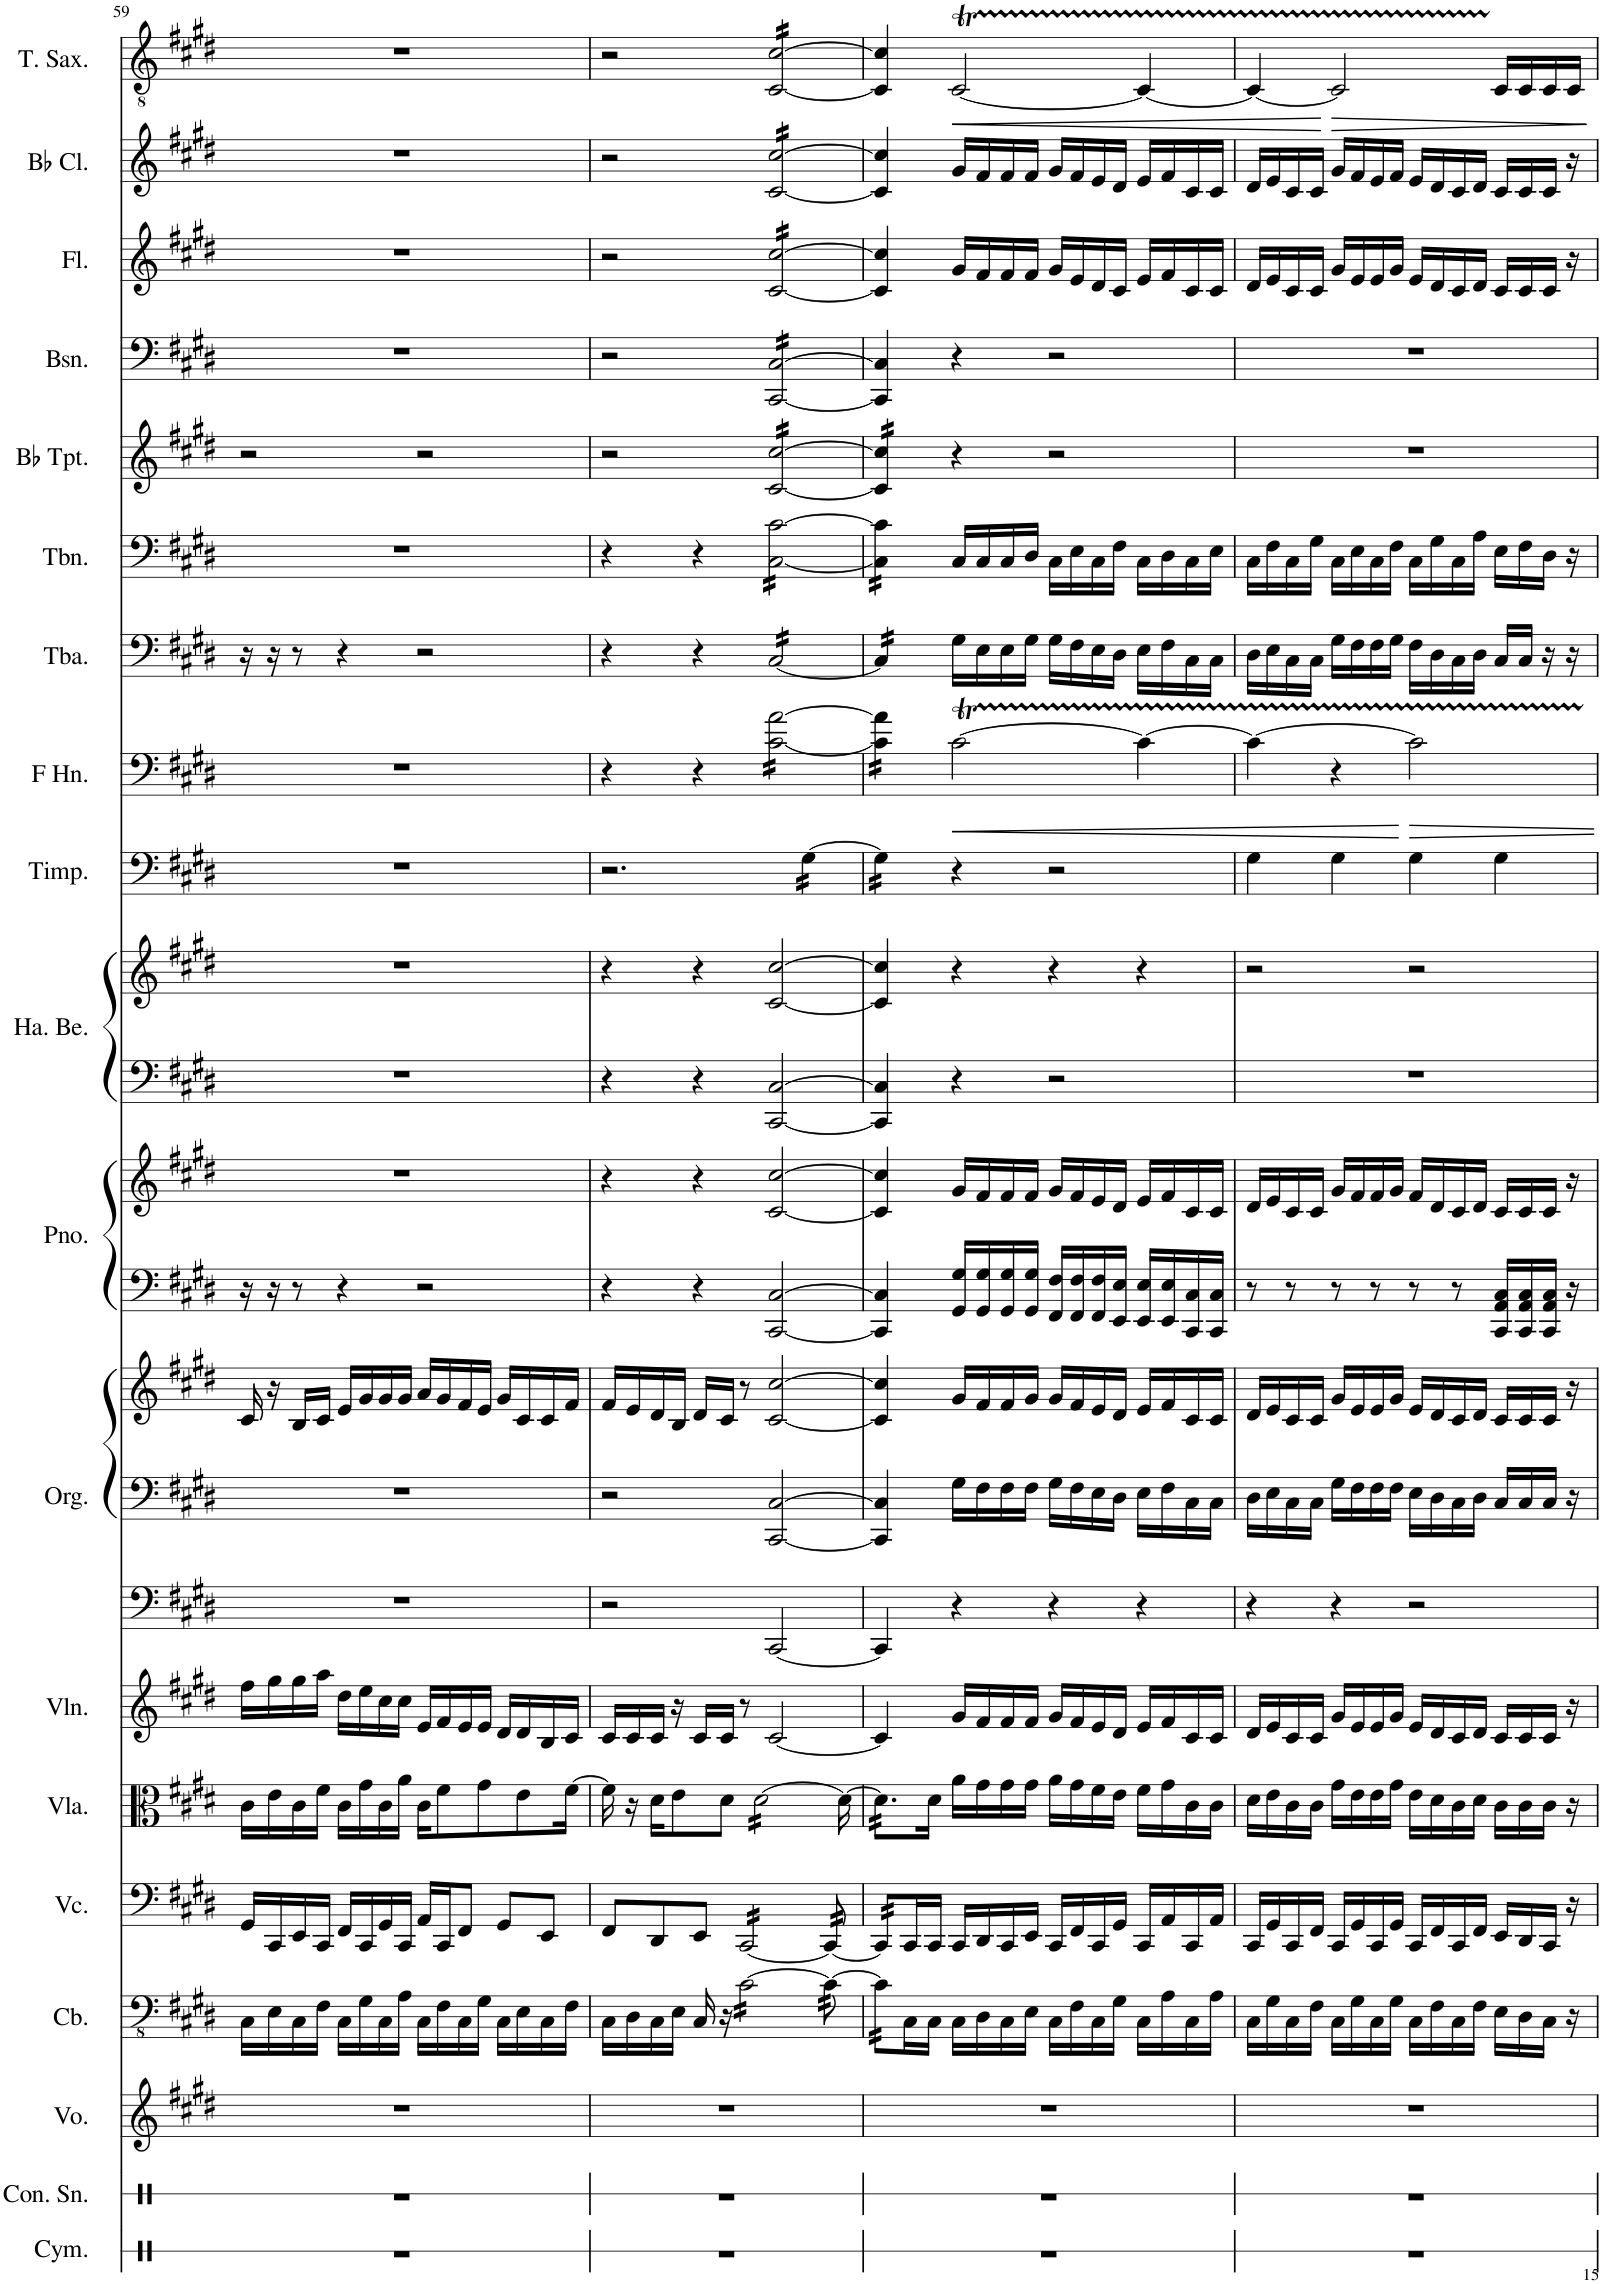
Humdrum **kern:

**kern	**kern	**kern	**kern	**kern	**kern	**kern	**kern	**kern	**kern	**kern	**kern	**kern	**kern	**kern	**kern	**dynam	**kern	**kern	**kern	**kern	**kern	**kern	**kern	**dynam
*part19	*part18	*part17	*part16	*part15	*part14	*part13	*part12	*part12	*part12	*part11	*part11	*part10	*part10	*part9	*part8	*part8	*part7	*part6	*part5	*part4	*part3	*part2	*part1	*part1
*staff23	*staff22	*staff21	*staff20	*staff19	*staff18	*staff17	*staff16	*staff15	*staff14	*staff13	*staff12	*staff11	*staff10	*staff9	*staff8	*staff8	*staff7	*staff6	*staff5	*staff4	*staff3	*staff2	*staff1	*staff1
*I"Cymbal	*I"Concert Snare Drum	*I"Voice	*I"Contrabass	*I"Violoncello	*I"Viola	*I"Violin	*I"Organ	*	*	*I"Piano	*	*I"Hand Bells	*	*I"Timpani	*I"Horn in F	*	*I"Tuba	*I"Trombone	*I"Bb Trumpet	*I"Bassoon	*I"Flute	*I"Bb Clarinet	*I"Tenor Saxophone	*
*I'Cym.	*I'Con. Sn.	*I'Vo.	*I'Cb.	*I'Vc.	*I'Vla.	*I'Vln.	*I'Org.	*	*	*I'Pno.	*	*I'Ha. Be.	*	*I'Timp.	*	*	*I'Tba.	*I'Tbn.	*I'Bb Tpt.	*I'Bsn.	*I'Fl.	*I'Bb Cl.	*I'T. Sax.	*
!!LO:PB:g=z
*clefX	*clefX	*clefG2	*clefFv4	*clefF4	*clefC3	*clefG2	*clefF4	*clefF4	*clefG2	*clefF4	*clefG2	*clefF4	*clefG2	*clefF4	*clefF4	*	*clefF4	*clefF4	*clefG2	*clefF4	*clefG2	*clefG2	*clefGv2	*
*	*	*	*ITrd7c12	*	*	*	*	*	*	*	*	*	*	*	*ITrd4c7	*	*	*	*ITrd1c2	*	*	*ITrd1c2	*ITrd8c14	*
*k[]	*k[]	*k[f#c#g#d#]	*k[f#c#g#d#]	*k[f#c#g#d#]	*k[f#c#g#d#]	*k[f#c#g#d#]	*k[f#c#g#d#]	*k[f#c#g#d#]	*k[f#c#g#d#]	*k[f#c#g#d#]	*k[f#c#g#d#]	*k[f#c#g#d#]	*k[f#c#g#d#]	*k[f#c#g#d#]	*k[f#c#g#d#]	*	*k[f#c#g#d#]	*k[f#c#g#d#]	*k[f#c#g#d#]	*k[f#c#g#d#]	*k[f#c#g#d#]	*k[f#c#g#d#]	*k[f#c#g#d#]	*
*M4/4	*M4/4	*M4/4	*M4/4	*M4/4	*M4/4	*M4/4	*M4/4	*M4/4	*M4/4	*M4/4	*M4/4	*M4/4	*M4/4	*M4/4	*M4/4	*	*M4/4	*M4/4	*M4/4	*M4/4	*M4/4	*M4/4	*M4/4	*
=59	=59	=59	=59	=59	=59	=59	=59	=59	=59	=59	=59	=59	=59	=59	=59	=59	=59	=59	=59	=59	=59	=59	=59	=59
1r	1r	1r	16CC#\LL	16GG#/LL	16c#\LL	16ff#\LL	1r	1r	16c#/	16r	1r	1r	1r	1r	1r	.	16r	1r	2r	1r	1r	1r	1r	.
.	.	.	16EE\	16CC#/	16e\	16gg#\	.	.	16r	16r	.	.	.	.	.	.	16r	.	.	.	.	.	.	.
.	.	.	16CC#\	16EE/	16c#\	16gg#\	.	.	16B/LL	8r	.	.	.	.	.	.	8r	.	.	.	.	.	.	.
.	.	.	16FF#\JJ	16CC#/JJ	16f#\JJ	16aa\JJ	.	.	16c#/JJ	.	.	.	.	.	.	.	.	.	.	.	.	.	.	.
.	.	.	16CC#\LL	16FF#/LL	16c#\LL	16dd#\LL	.	.	16e/LL	4r	.	.	.	.	.	.	4r	.	.	.	.	.	.	.
.	.	.	16GG#\	16CC#/	16g#\	16ee\	.	.	16g#/	.	.	.	.	.	.	.	.	.	.	.	.	.	.	.
.	.	.	16CC#\	16GG#/	16c#\	16cc#\	.	.	16g#/	.	.	.	.	.	.	.	.	.	.	.	.	.	.	.
.	.	.	16AA\JJ	16CC#/JJ	16a\JJ	16cc#\JJ	.	.	16g#/JJ	.	.	.	.	.	.	.	.	.	.	.	.	.	.	.
.	.	.	16CC#\LL	16AA/LL	16c#\KL	16e/LL	.	.	16a/LL	2r	.	.	.	.	.	.	2r	.	2r	.	.	.	.	.
.	.	.	16FF#\	16CC#/J	8f#\	16f#/	.	.	16g#/	.	.	.	.	.	.	.	.	.	.	.	.	.	.	.
.	.	.	16CC#\	8FF#/J	.	16e/	.	.	16f#/	.	.	.	.	.	.	.	.	.	.	.	.	.	.	.
.	.	.	16GG#\JJ	.	8g#\	16e/JJ	.	.	16e/JJ	.	.	.	.	.	.	.	.	.	.	.	.	.	.	.
.	.	.	16CC#\LL	8GG#/L	.	16d#/LL	.	.	16g#/LL	.	.	.	.	.	.	.	.	.	.	.	.	.	.	.
.	.	.	16EE\	.	8e\	16d#/	.	.	16c#/	.	.	.	.	.	.	.	.	.	.	.	.	.	.	.
.	.	.	16CC#\	8EE/J	.	16B/	.	.	16c#/	.	.	.	.	.	.	.	.	.	.	.	.	.	.	.
.	.	.	16FF#\JJ	.	[16f#\Jk	16c#/JJ	.	.	16f#/JJ	.	.	.	.	.	.	.	.	.	.	.	.	.	.	.
=60	=60	=60	=60	=60	=60	=60	=60	=60	=60	=60	=60	=60	=60	=60	=60	=60	=60	=60	=60	=60	=60	=60	=60	=60
1r	1r	1r	16CC#\LL	8FF#/L	16f#\]	16c#/LL	2r	2r	16f#/LL	4r	4r	4r	4r	2.r	4r	.	4r	4r	2r	2r	2r	2r	2r	.
.	.	.	16DD#\	.	16r	16c#/	.	.	16e/	.	.	.	.	.	.	.	.	.	.	.	.	.	.	.
.	.	.	16CC#\	8DD#/	16d#\KL	16c#/JJ	.	.	16d#/	.	.	.	.	.	.	.	.	.	.	.	.	.	.	.
.	.	.	16EE\JJ	.	8e\	16r	.	.	16B/JJ	.	.	.	.	.	.	.	.	.	.	.	.	.	.	.
.	.	.	16CC#/	8EE/J	.	16c#/LL	.	.	16d#/LL	4r	4r	4r	4r	.	4r	.	4r	4r	.	.	.	.	.	.
.	.	.	16r	.	8d#\J	16c#/JJ	.	.	16c#/JJ	.	.	.	.	.	.	.	.	.	.	.	.	.	.	.
*	*	*	*tremolo	*	*	*	*	*	*	*	*	*	*	*	*	*	*	*	*	*	*	*	*	*
*	*	*	*	*tremolo	*	*	*	*	*	*	*	*	*	*	*	*	*	*	*	*	*	*	*	*
.	.	.	[16C#\LL	[16CC#/LL	.	8r	.	.	8r	.	.	.	.	.	.	.	.	.	.	.	.	.	.	.
*	*	*	*	*	*tremolo	*	*	*	*	*	*	*	*	*	*	*	*	*	*	*	*	*	*	*
.	.	.	16C#\	16CC#/	[16d#\LL	.	.	.	.	.	.	.	.	.	.	.	.	.	.	.	.	.	.	.
*	*	*	*	*	*	*	*	*	*	*	*	*	*	*	*tremolo	*	*	*	*	*	*	*	*	*
*	*	*	*	*	*	*	*	*	*	*	*	*	*	*	*	*	*tremolo	*	*	*	*	*	*	*
*	*	*	*	*	*	*	*	*	*	*	*	*	*	*	*	*	*	*tremolo	*	*	*	*	*	*
*	*	*	*	*	*	*	*	*	*	*	*	*	*	*	*	*	*	*	*tremolo	*	*	*	*	*
*	*	*	*	*	*	*	*	*	*	*	*	*	*	*	*	*	*	*	*	*tremolo	*	*	*	*
*	*	*	*	*	*	*	*	*	*	*	*	*	*	*	*	*	*	*	*	*	*tremolo	*	*	*
*	*	*	*	*	*	*	*	*	*	*	*	*	*	*	*	*	*	*	*	*	*	*tremolo	*	*
*	*	*	*	*	*	*	*	*	*	*	*	*	*	*	*	*	*	*	*	*	*	*	*tremolo	*
.	.	.	16C#\	16CC#/	16d#\	[2c#/	[2CC#/	[2CC#/ [2C#/	[2c#/ [2cc#/	[2CC#/ [2C#/	[2c#/ [2cc#/	[2CC#/ [2C#/	[2c#/ [2cc#/	.	[16c#\ [16a\LL	.	[16C#/LL	[16C#\ [16c#\LL	[16c#/ [16cc#/LL	[16CC#/ [16C#/LL	[16c#/ [16cc#/LL	[16c#/ [16cc#/LL	[16C#/ [16c#/LL	.
.	.	.	16C#\	16CC#/	16d#\	.	.	.	.	.	.	.	.	.	16c#\ 16a\	.	16C#/	16C#\ 16c#\	16c#/ 16cc#/	16CC#/ 16C#/	16c#/ 16cc#/	16c#/ 16cc#/	16C#/ 16c#/	.
.	.	.	16C#\	16CC#/	16d#\	.	.	.	.	.	.	.	.	.	16c#\ 16a\	.	16C#/	16C#\ 16c#\	16c#/ 16cc#/	16CC#/ 16C#/	16c#/ 16cc#/	16c#/ 16cc#/	16C#/ 16c#/	.
.	.	.	16C#\	16CC#/	16d#\	.	.	.	.	.	.	.	.	.	16c#\ 16a\	.	16C#/	16C#\ 16c#\	16c#/ 16cc#/	16CC#/ 16C#/	16c#/ 16cc#/	16c#/ 16cc#/	16C#/ 16c#/	.
*	*	*	*	*	*	*	*	*	*	*	*	*	*	*tremolo	*	*	*	*	*	*	*	*	*	*
.	.	.	16C#\	16CC#/	16d#\	.	.	.	.	.	.	.	.	[16G#\LL	16c#\ 16a\	.	16C#/	16C#\ 16c#\	16c#/ 16cc#/	16CC#/ 16C#/	16c#/ 16cc#/	16c#/ 16cc#/	16C#/ 16c#/	.
.	.	.	16C#\JJ	16CC#/JJ	16d#\	.	.	.	.	.	.	.	.	16G#\	16c#\ 16a\	.	16C#/	16C#\ 16c#\	16c#/ 16cc#/	16CC#/ 16C#/	16c#/ 16cc#/	16c#/ 16cc#/	16C#/ 16c#/	.
.	.	.	32C#\	32CC#/	16d#\JJ	.	.	.	.	.	.	.	.	16G#\	16c#\ 16a\	.	16C#/	16C#\ 16c#\	16c#/ 16cc#/	16CC#/ 16C#/	16c#/ 16cc#/	16c#/ 16cc#/	16C#/ 16c#/	.
*	*	*	*	*	*Xtremolo	*	*	*	*	*	*	*	*	*	*	*	*	*	*	*	*	*	*	*
.	.	.	32C#\	32CC#/	.	.	.	.	.	.	.	.	.	.	.	.	.	.	.	.	.	.	.	.
.	.	.	32C#\	32CC#/	16d#\_	.	.	.	.	.	.	.	.	16G#\JJ	16c#\ 16a\JJ	.	16C#/JJ	16C#\ 16c#\JJ	16c#/ 16cc#/JJ	16CC#/ 16C#/JJ	16c#/ 16cc#/JJ	16c#/ 16cc#/JJ	16C#/ 16c#/JJ	.
*	*	*	*	*	*	*	*	*	*	*	*	*	*	*	*	*	*	*	*	*	*	*	*Xtremolo	*
*	*	*	*	*	*	*	*	*	*	*	*	*	*	*	*	*	*	*	*	*	*	*Xtremolo	*	*
*	*	*	*	*	*	*	*	*	*	*	*	*	*	*	*	*	*	*	*	*	*Xtremolo	*	*	*
*	*	*	*	*	*	*	*	*	*	*	*	*	*	*	*	*	*	*	*	*Xtremolo	*	*	*	*
.	.	.	32C#\	32CC#/	.	.	.	.	.	.	.	.	.	.	.	.	.	.	.	.	.	.	.	.
=61	=61	=61	=61	=61	=61	=61	=61	=61	=61	=61	=61	=61	=61	=61	=61	=61	=61	=61	=61	=61	=61	=61	=61	=61
*	*	*	*	*	*tremolo	*	*	*	*	*	*	*	*	*	*	*	*	*	*	*	*	*	*	*
1r	1r	1r	32C#\]LLL	32CC#/]LLL	32d#\]LLL	4c#/]	4CC#/]	4CC#/] 4C#/]	4c#/] 4cc#/]	4CC#/] 4C#/]	4c#/] 4cc#/]	4CC#/] 4C#/]	4c#/] 4cc#/]	16G#\]LL	16c#\] 16a\]LL	.	16C#/]LL	16C#\] 16c#\]LL	16c#/] 16cc#/]LL	4CC#/] 4C#/]	4c#/] 4cc#/]	4c#/] 4cc#/]	4C#/] 4c#/]	.
.	.	.	32C#\	32CC#/	32d#\	.	.	.	.	.	.	.	.	.	.	.	.	.	.	.	.	.	.	.
.	.	.	32C#\	32CC#/	32d#\	.	.	.	.	.	.	.	.	16G#\	16c#\ 16a\	.	16C#/	16C#\ 16c#\	16c#/ 16cc#/	.	.	.	.	.
.	.	.	32C#\	32CC#/	32d#\	.	.	.	.	.	.	.	.	.	.	.	.	.	.	.	.	.	.	.
*	*	*	*	*Xtremolo	*	*	*	*	*	*	*	*	*	*	*	*	*	*	*	*	*	*	*	*
*	*	*	*Xtremolo	*	*	*	*	*	*	*	*	*	*	*	*	*	*	*	*	*	*	*	*	*
.	.	.	16CC#\L	16CC#/L	32d#\	.	.	.	.	.	.	.	.	16G#\	16c#\ 16a\	.	16C#/	16C#\ 16c#\	16c#/ 16cc#/	.	.	.	.	.
.	.	.	.	.	32d#\JJJ	.	.	.	.	.	.	.	.	.	.	.	.	.	.	.	.	.	.	.
*	*	*	*	*	*Xtremolo	*	*	*	*	*	*	*	*	*	*	*	*	*	*	*	*	*	*	*
.	.	.	16CC#\JJ	16CC#/JJ	16d#\Jk	.	.	.	.	.	.	.	.	16G#\JJ	16c#\ 16a\JJ	.	16C#/JJ	16C#\ 16c#\JJ	16c#/ 16cc#/JJ	.	.	.	.	.
*	*	*	*	*	*	*	*	*	*	*	*	*	*	*	*	*	*	*	*Xtremolo	*	*	*	*	*
*	*	*	*	*	*	*	*	*	*	*	*	*	*	*	*	*	*	*Xtremolo	*	*	*	*	*	*
*	*	*	*	*	*	*	*	*	*	*	*	*	*	*	*	*	*Xtremolo	*	*	*	*	*	*	*
*	*	*	*	*	*	*	*	*	*	*	*	*	*	*	*Xtremolo	*	*	*	*	*	*	*	*	*
*	*	*	*	*	*	*	*	*	*	*	*	*	*	*Xtremolo	*	*	*	*	*	*	*	*	*	*
!	!	!	!	!	!	!	!	!	!	!	!	!	!	!	!	!LO:HP:b	!	!	!	!	!	!	!	!LO:HP:b
.	.	.	16CC#\LL	16CC#/LL	16a\LL	16g#/LL	4r	16G#\LL	16g#/LL	16GG#/ 16G#/LL	16g#/LL	4r	4r	4r	[2c#T\	<	16G#\LL	16C#/LL	4r	4r	16g#/LL	16g#/LL	[2C#T/	<
.	.	.	16DD#\	16DD#/	16g#\	16f#/	.	16F#\	16f#/	16GG#/ 16G#/	16f#/	.	.	.	.	.	16E\	16C#/	.	.	16f#/	16f#/	.	.
.	.	.	16CC#\	16CC#/	16g#\	16f#/	.	16F#\	16f#/	16GG#/ 16G#/	16f#/	.	.	.	.	.	16E\	16C#/	.	.	16f#/	16f#/	.	.
.	.	.	16EE\JJ	16EE/JJ	16g#\JJ	16f#/JJ	.	16F#\JJ	16g#/JJ	16GG#/ 16G#/JJ	16f#/JJ	.	.	.	.	.	16G#\JJ	16D#/JJ	.	.	16f#/JJ	16f#/JJ	.	.
.	.	.	16CC#\LL	16CC#/LL	16a\LL	16g#/LL	4r	16G#\LL	16g#/LL	16FF#/ 16F#/LL	16g#/LL	2r	4r	2r	.	.	16G#\LL	16C#\LL	2r	2r	16g#/LL	16g#/LL	.	.
.	.	.	16FF#\	16FF#/	16g#\	16f#/	.	16F#\	16f#/	16FF#/ 16F#/	16f#/	.	.	.	.	.	16F#\	16E\	.	.	16e/	16f#/	.	.
.	.	.	16CC#\	16CC#/	16f#\	16e/	.	16E\	16e/	16FF#/ 16F#/	16e/	.	.	.	.	.	16E\	16C#\	.	.	16d#/	16e/	.	.
.	.	.	16GG#\JJ	16GG#/JJ	16e\JJ	16d#/JJ	.	16D#\JJ	16d#/JJ	16EE/ 16E/JJ	16d#/JJ	.	.	.	.	.	16D#\JJ	16F#\JJ	.	.	16c#/JJ	16d#/JJ	.	.
.	.	.	16CC#\LL	16CC#/LL	16f#\LL	16e/LL	4r	16E\LL	16e/LL	16EE/ 16E/LL	16e/LL	.	4r	.	4c#\_	.	16E\LL	16C#\LL	.	.	16e/LL	16e/LL	4C#/_	.
.	.	.	16AA\	16AA/	16g#\	16f#/	.	16F#\	16f#/	16EE/ 16E/	16f#/	.	.	.	.	.	16F#\	16D#\	.	.	16f#/	16f#/	.	.
.	.	.	16CC#\	16CC#/	16c#\	16c#/	.	16C#\	16c#/	16CC#/ 16C#/	16c#/	.	.	.	.	.	16C#\	16C#\	.	.	16c#/	16c#/	.	.
.	.	.	16AA\JJ	16AA/JJ	16c#\JJ	16c#/JJ	.	16C#\JJ	16c#/JJ	16CC#/ 16C#/JJ	16c#/JJ	.	.	.	.	.	16C#\JJ	16E\JJ	.	.	16c#/JJ	16c#/JJ	.	.
=62	=62	=62	=62	=62	=62	=62	=62	=62	=62	=62	=62	=62	=62	=62	=62	=62	=62	=62	=62	=62	=62	=62	=62	=62
1r	1r	1r	16CC#\LL	16CC#/LL	16d#\LL	16d#/LL	4r	16D#\LL	16d#/LL	8r	16d#/LL	1r	2r	4G#\	4c#\_	.	16D#\LL	16C#\LL	1r	1r	16d#/LL	16d#/LL	4C#/_	.
.	.	.	16GG#\	16GG#/	16e\	16e/	.	16E\	16e/	.	16e/	.	.	.	.	.	16E\	16F#\	.	.	16e/	16e/	.	.
.	.	.	16CC#\	16CC#/	16c#\	16c#/	.	16C#\	16c#/	8r	16c#/	.	.	.	.	.	16C#\	16C#\	.	.	16c#/	16c#/	.	.
.	.	.	16FF#\JJ	16FF#/JJ	16c#\JJ	16c#/JJ	.	16C#\JJ	16c#/JJ	.	16c#/JJ	.	.	.	.	.	16C#\JJ	16G#\JJ	.	.	16c#/JJ	16c#/JJ	.	.
!	!	!	!	!	!	!	!	!	!	!	!	!	!	!	!	!	!	!	!	!	!	!	!	!LO:HP:n=1:b
.	.	.	16CC#\LL	16CC#/LL	16g#\LL	16g#/LL	4r	16G#\LL	16g#/LL	8r	16g#/LL	.	.	4G#\	4r	.	16G#\LL	16C#\LL	.	.	16g#/LL	16g#/LL	2C#TTT/]	[ >
.	.	.	16GG#\	16GG#/	16e\	16e/	.	16F#\	16e/	.	16f#/	.	.	.	.	.	16F#\	16E\	.	.	16e/	16f#/	.	.
.	.	.	16CC#\	16CC#/	16e\	16e/	.	16F#\	16e/	8r	16f#/	.	.	.	.	.	16F#\	16C#\	.	.	16e/	16e/	.	.
.	.	.	16GG#\JJ	16GG#/JJ	16g#\JJ	16g#/JJ	.	16F#\JJ	16g#/JJ	.	16g#/JJ	.	.	.	.	.	16G#\JJ	16F#\JJ	.	.	16g#/JJ	16f#/JJ	.	.
.	.	.	16CC#\LL	16CC#/LL	16e\LL	16e/LL	2r	16E\LL	16e/LL	8r	16f#/LL	.	2r	4G#\	2c#TTT\]	[	16F#\LL	16C#\LL	.	.	16e/LL	16e/LL	.	.
.	.	.	16FF#\	16FF#/	16d#\	16d#/	.	16D#\	16d#/	.	16d#/	.	.	.	.	.	16D#\	16G#\	.	.	16d#/	16d#/	.	.
.	.	.	16CC#\	16CC#/	16c#\	16c#/	.	16C#\	16c#/	8r	16c#/	.	.	.	.	.	16C#\	16C#\	.	.	16c#/	16c#/	.	.
.	.	.	16FF#\JJ	16FF#/JJ	16d#\JJ	16d#/JJ	.	16D#\JJ	16d#/JJ	.	16d#/JJ	.	.	.	.	.	16D#\JJ	16A\JJ	.	.	16d#/JJ	16d#/JJ	.	.
.	.	.	16EE\LL	16EE/LL	16c#\LL	16c#/LL	.	16C#/LL	16c#/LL	16CC#/ 16AA/ 16C#/LL	16c#/LL	.	.	4G#\	.	.	16C#/LL	16E\LL	.	.	16c#/LL	16c#/LL	16C#/LL	.
.	.	.	16DD#\	16DD#/	16c#\	16c#/	.	16C#/	16c#/	16CC#/ 16AA/ 16C#/	16c#/	.	.	.	.	.	16C#/JJ	16F#\	.	.	16c#/	16c#/	16C#/	.
.	.	.	16CC#\JJ	16CC#/JJ	16c#\JJ	16c#/JJ	.	16C#/JJ	16c#/JJ	16CC#/ 16AA/ 16C#/JJ	16c#/JJ	.	.	.	.	.	16r	16D#\JJ	.	.	16c#/JJ	16c#/JJ	16C#/	.
.	.	.	16r	16r	16r	16r	.	16r	16r	16r	16r	.	.	.	.	.	16r	16r	.	.	16r	16r	16C#/JJ	.
.	.	.	.	.	.	.	.	.	.	.	.	.	.	.	.	.	.	.	.	.	.	.	.	]
=	=	=	=	=	=	=	=	=	=	=	=	=	=	=	=	=	=	=	=	=	=	=	=	=
*-	*-	*-	*-	*-	*-	*-	*-	*-	*-	*-	*-	*-	*-	*-	*-	*-	*-	*-	*-	*-	*-	*-	*-	*-
